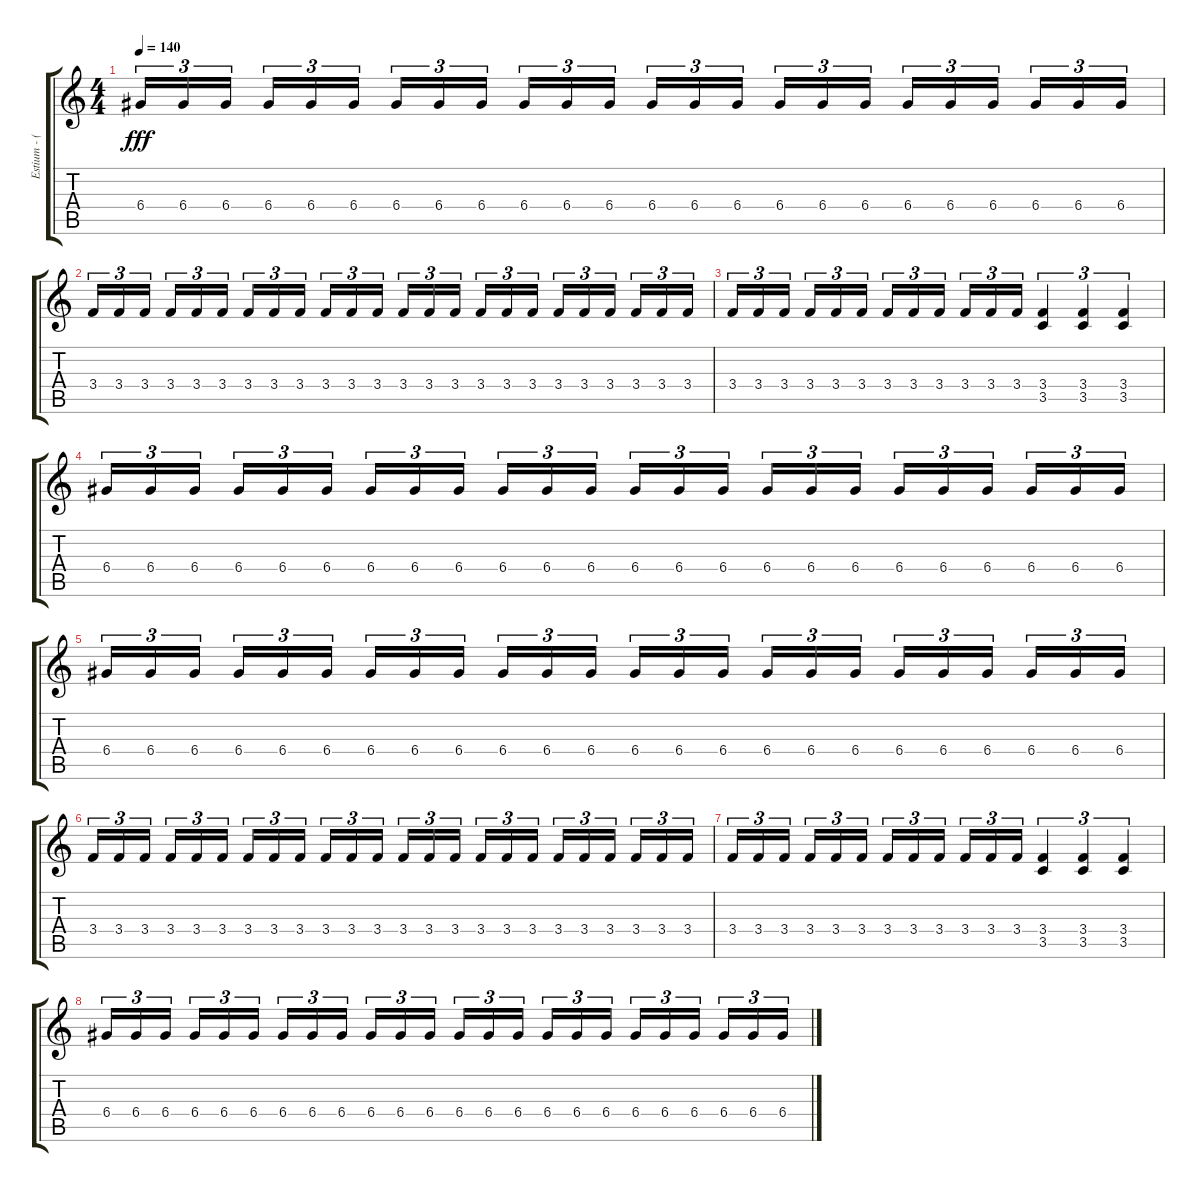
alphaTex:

\track ("Estium - (Backing Guitars)" "Estium - (") {instrument distortionguitar}
\staff {score tabs}
\tuning (E4 B3 G3 D3 A2 E2) {hide}
\ts (4 4)
\tempo 140
\clef g2
\ks c
6.4.16{tu (3 2) dy fff balance 8} 6.4.16{tu (3 2)} 6.4.16{tu (3 2)} 6.4.16{tu (3 2)} 6.4.16{tu (3 2)} 6.4.16{tu (3 2)} 6.4.16{tu (3 2)} 6.4.16{tu (3 2)} 6.4.16{tu (3 2)} 6.4.16{tu (3 2)} 6.4.16{tu (3 2)} 6.4.16{tu (3 2)} 6.4.16{tu (3 2)} 6.4.16{tu (3 2)} 6.4.16{tu (3 2)} 6.4.16{tu (3 2)} 6.4.16{tu (3 2)} 6.4.16{tu (3 2)} 6.4.16{tu (3 2)} 6.4.16{tu (3 2)} 6.4.16{tu (3 2)} 6.4.16{tu (3 2)} 6.4.16{tu (3 2)} 6.4.16{tu (3 2)} |
3.4.16{tu (3 2) volume 16 balance 8} 3.4.16{tu (3 2)} 3.4.16{tu (3 2)} 3.4.16{tu (3 2)} 3.4.16{tu (3 2)} 3.4.16{tu (3 2)} 3.4.16{tu (3 2)} 3.4.16{tu (3 2)} 3.4.16{tu (3 2)} 3.4.16{tu (3 2)} 3.4.16{tu (3 2)} 3.4.16{tu (3 2)} 3.4.16{tu (3 2)} 3.4.16{tu (3 2)} 3.4.16{tu (3 2)} 3.4.16{tu (3 2)} 3.4.16{tu (3 2)} 3.4.16{tu (3 2)} 3.4.16{tu (3 2)} 3.4.16{tu (3 2)} 3.4.16{tu (3 2)} 3.4.16{tu (3 2)} 3.4.16{tu (3 2)} 3.4.16{tu (3 2)} |
3.4.16{tu (3 2) balance 8} 3.4.16{tu (3 2)} 3.4.16{tu (3 2)} 3.4.16{tu (3 2)} 3.4.16{tu (3 2)} 3.4.16{tu (3 2)} 3.4.16{tu (3 2)} 3.4.16{tu (3 2)} 3.4.16{tu (3 2)} 3.4.16{tu (3 2)} 3.4.16{tu (3 2)} 3.4.16{tu (3 2)} (3.4 3.5).4{tu (3 2)} (3.4 3.5).4{tu (3 2)} (3.4 3.5).4{tu (3 2)} |
6.4.16{tu (3 2) balance 8} 6.4.16{tu (3 2)} 6.4.16{tu (3 2)} 6.4.16{tu (3 2)} 6.4.16{tu (3 2)} 6.4.16{tu (3 2)} 6.4.16{tu (3 2)} 6.4.16{tu (3 2)} 6.4.16{tu (3 2)} 6.4.16{tu (3 2)} 6.4.16{tu (3 2)} 6.4.16{tu (3 2)} 6.4.16{tu (3 2)} 6.4.16{tu (3 2)} 6.4.16{tu (3 2)} 6.4.16{tu (3 2)} 6.4.16{tu (3 2)} 6.4.16{tu (3 2)} 6.4.16{tu (3 2)} 6.4.16{tu (3 2)} 6.4.16{tu (3 2)} 6.4.16{tu (3 2)} 6.4.16{tu (3 2)} 6.4.16{tu (3 2)} |
6.4.16{tu (3 2) balance 8} 6.4.16{tu (3 2)} 6.4.16{tu (3 2)} 6.4.16{tu (3 2)} 6.4.16{tu (3 2)} 6.4.16{tu (3 2)} 6.4.16{tu (3 2)} 6.4.16{tu (3 2)} 6.4.16{tu (3 2)} 6.4.16{tu (3 2)} 6.4.16{tu (3 2)} 6.4.16{tu (3 2)} 6.4.16{tu (3 2)} 6.4.16{tu (3 2)} 6.4.16{tu (3 2)} 6.4.16{tu (3 2)} 6.4.16{tu (3 2)} 6.4.16{tu (3 2)} 6.4.16{tu (3 2)} 6.4.16{tu (3 2)} 6.4.16{tu (3 2)} 6.4.16{tu (3 2)} 6.4.16{tu (3 2)} 6.4.16{tu (3 2)} |
3.4.16{tu (3 2) volume 16 balance 8} 3.4.16{tu (3 2)} 3.4.16{tu (3 2)} 3.4.16{tu (3 2)} 3.4.16{tu (3 2)} 3.4.16{tu (3 2)} 3.4.16{tu (3 2)} 3.4.16{tu (3 2)} 3.4.16{tu (3 2)} 3.4.16{tu (3 2)} 3.4.16{tu (3 2)} 3.4.16{tu (3 2)} 3.4.16{tu (3 2)} 3.4.16{tu (3 2)} 3.4.16{tu (3 2)} 3.4.16{tu (3 2)} 3.4.16{tu (3 2)} 3.4.16{tu (3 2)} 3.4.16{tu (3 2)} 3.4.16{tu (3 2)} 3.4.16{tu (3 2)} 3.4.16{tu (3 2)} 3.4.16{tu (3 2)} 3.4.16{tu (3 2)} |
3.4.16{tu (3 2) balance 8} 3.4.16{tu (3 2)} 3.4.16{tu (3 2)} 3.4.16{tu (3 2)} 3.4.16{tu (3 2)} 3.4.16{tu (3 2)} 3.4.16{tu (3 2)} 3.4.16{tu (3 2)} 3.4.16{tu (3 2)} 3.4.16{tu (3 2)} 3.4.16{tu (3 2)} 3.4.16{tu (3 2)} (3.4 3.5).4{tu (3 2)} (3.4 3.5).4{tu (3 2)} (3.4 3.5).4{tu (3 2)} |
6.4.16{tu (3 2) balance 8} 6.4.16{tu (3 2)} 6.4.16{tu (3 2)} 6.4.16{tu (3 2)} 6.4.16{tu (3 2)} 6.4.16{tu (3 2)} 6.4.16{tu (3 2)} 6.4.16{tu (3 2)} 6.4.16{tu (3 2)} 6.4.16{tu (3 2)} 6.4.16{tu (3 2)} 6.4.16{tu (3 2)} 6.4.16{tu (3 2)} 6.4.16{tu (3 2)} 6.4.16{tu (3 2)} 6.4.16{tu (3 2)} 6.4.16{tu (3 2)} 6.4.16{tu (3 2)} 6.4.16{tu (3 2)} 6.4.16{tu (3 2)} 6.4.16{tu (3 2)} 6.4.16{tu (3 2)} 6.4.16{tu (3 2)} 6.4.16{tu (3 2)}
